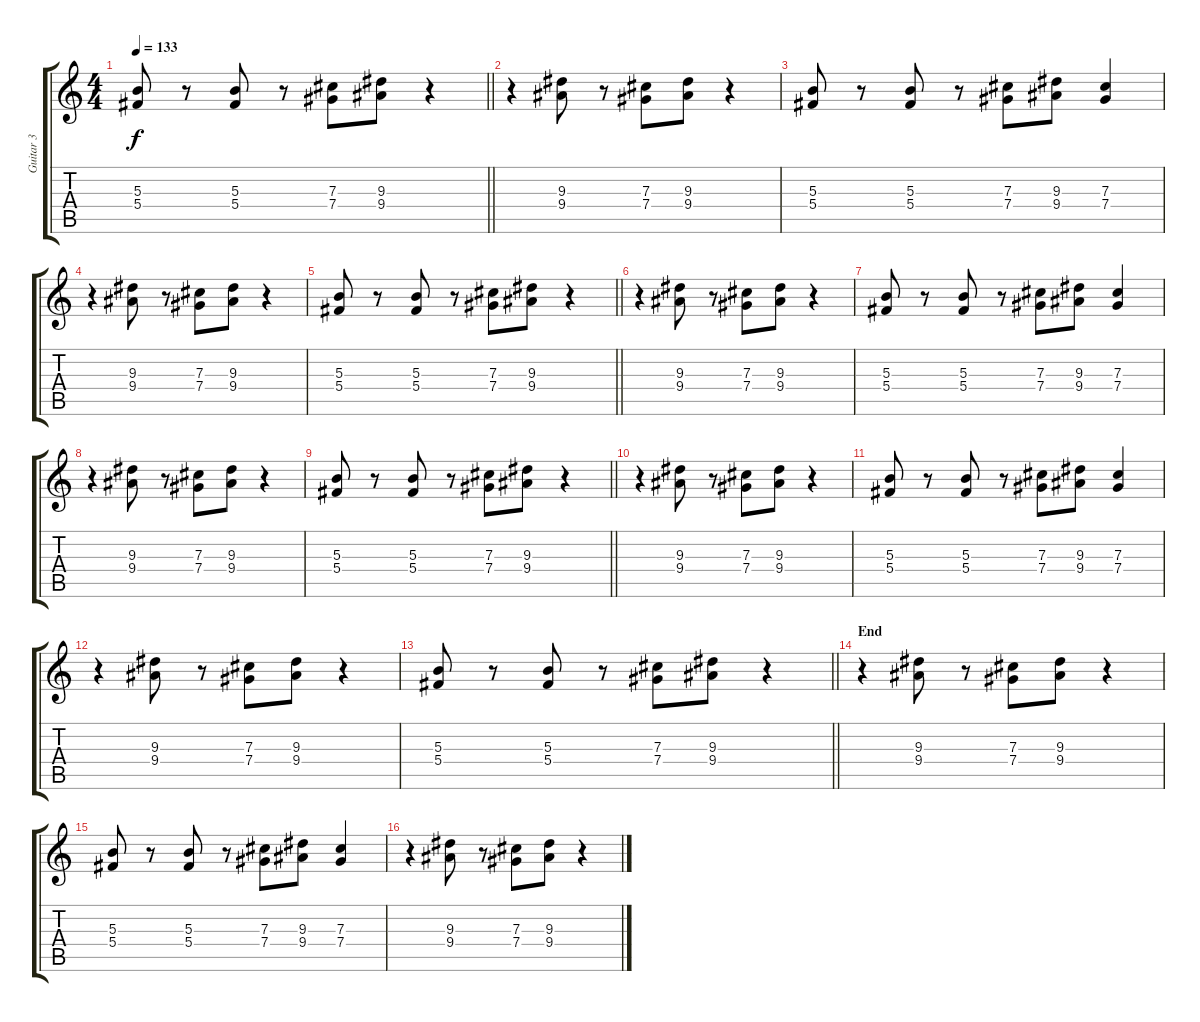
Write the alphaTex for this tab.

\track ("Guitar 3" "Guitar 3") {instrument distortionguitar}
\staff {score tabs}
\tuning (Eb4 Bb3 Gb3 Db3 Ab2 Eb2) {hide}
\ts (4 4)
\tempo 133
\clef g2
\barLineRight lightlight
\ks c
(5.3 5.4).8{dy f} r.8 (5.3 5.4).8 r.8 (7.3 7.4).8 (9.3 9.4).8 r.4 |
r.4 (9.3 9.4).8 r.8 (7.3 7.4).8 (9.3 9.4).8 r.4 |
(5.3 5.4).8 r.8 (5.3 5.4).8 r.8 (7.3 7.4).8 (9.3 9.4).8 (7.3 7.4).4 |
r.4 (9.3 9.4).8 r.8 (7.3 7.4).8 (9.3 9.4).8 r.4 |
\barLineRight lightlight
(5.3 5.4).8 r.8 (5.3 5.4).8 r.8 (7.3 7.4).8 (9.3 9.4).8 r.4 |
r.4 (9.3 9.4).8 r.8 (7.3 7.4).8 (9.3 9.4).8 r.4 |
(5.3 5.4).8 r.8 (5.3 5.4).8 r.8 (7.3 7.4).8 (9.3 9.4).8 (7.3 7.4).4 |
r.4 (9.3 9.4).8 r.8 (7.3 7.4).8 (9.3 9.4).8 r.4 |
\barLineRight lightlight
(5.3 5.4).8 r.8 (5.3 5.4).8 r.8 (7.3 7.4).8 (9.3 9.4).8 r.4 |
r.4 (9.3 9.4).8 r.8 (7.3 7.4).8 (9.3 9.4).8 r.4 |
(5.3 5.4).8 r.8 (5.3 5.4).8 r.8 (7.3 7.4).8 (9.3 9.4).8 (7.3 7.4).4 |
r.4 (9.3 9.4).8 r.8 (7.3 7.4).8 (9.3 9.4).8 r.4 |
\barLineRight lightlight
(5.3 5.4).8 r.8 (5.3 5.4).8 r.8 (7.3 7.4).8 (9.3 9.4).8 r.4 |
\section ("" "End")
r.4 (9.3 9.4).8 r.8 (7.3 7.4).8 (9.3 9.4).8 r.4 |
(5.3 5.4).8 r.8 (5.3 5.4).8 r.8 (7.3 7.4).8 (9.3 9.4).8 (7.3 7.4).4 |
r.4 (9.3 9.4).8 r.8 (7.3 7.4).8 (9.3 9.4).8 r.4
